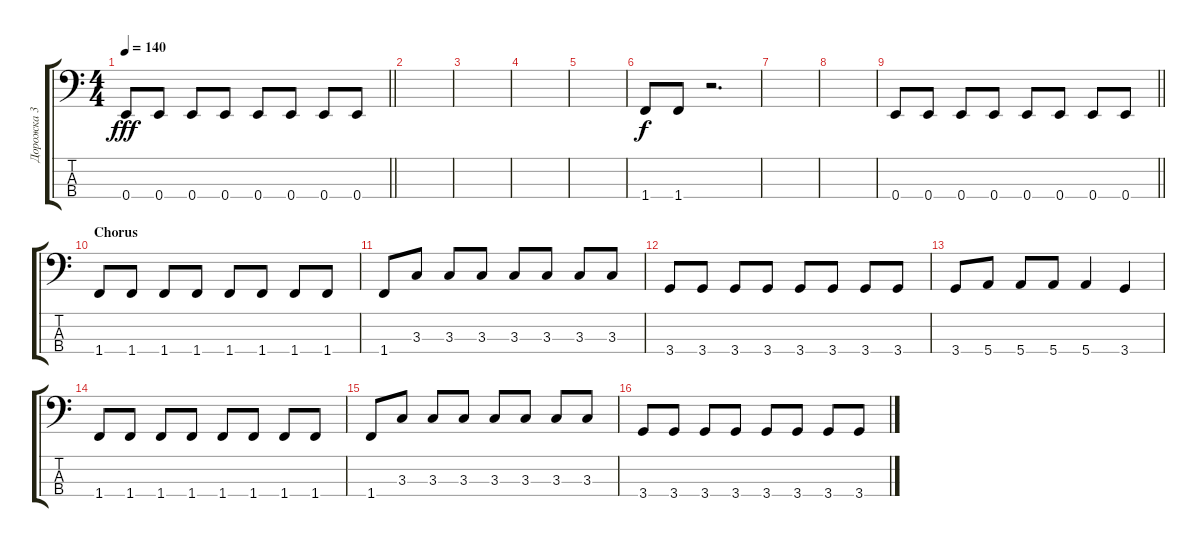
\track ("Дорожка 3" "Дорожка 3") {instrument electricbassfinger}
\staff {score tabs}
\tuning (G2 D2 A1 E1) {hide}
\ts (4 4)
\tempo 140
\clef f4
\barLineRight lightlight
\ks c
0.4.8{dy fff} 0.4.8 0.4.8 0.4.8 0.4.8 0.4.8 0.4.8 0.4.8 |
|
|
|
|
1.4.8{dy f} 1.4.8 r.2{d} |
|
|
\barLineRight lightlight
0.4.8 0.4.8 0.4.8 0.4.8 0.4.8 0.4.8 0.4.8 0.4.8 |
\section ("" "Chorus")
1.4.8 1.4.8 1.4.8 1.4.8 1.4.8 1.4.8 1.4.8 1.4.8 |
1.4.8 3.3.8 3.3.8 3.3.8 3.3.8 3.3.8 3.3.8 3.3.8 |
3.4.8 3.4.8 3.4.8 3.4.8 3.4.8 3.4.8 3.4.8 3.4.8 |
3.4.8 5.4.8 5.4.8 5.4.8 5.4.4 3.4.4 |
1.4.8 1.4.8 1.4.8 1.4.8 1.4.8 1.4.8 1.4.8 1.4.8 |
1.4.8 3.3.8 3.3.8 3.3.8 3.3.8 3.3.8 3.3.8 3.3.8 |
3.4.8 3.4.8 3.4.8 3.4.8 3.4.8 3.4.8 3.4.8 3.4.8
